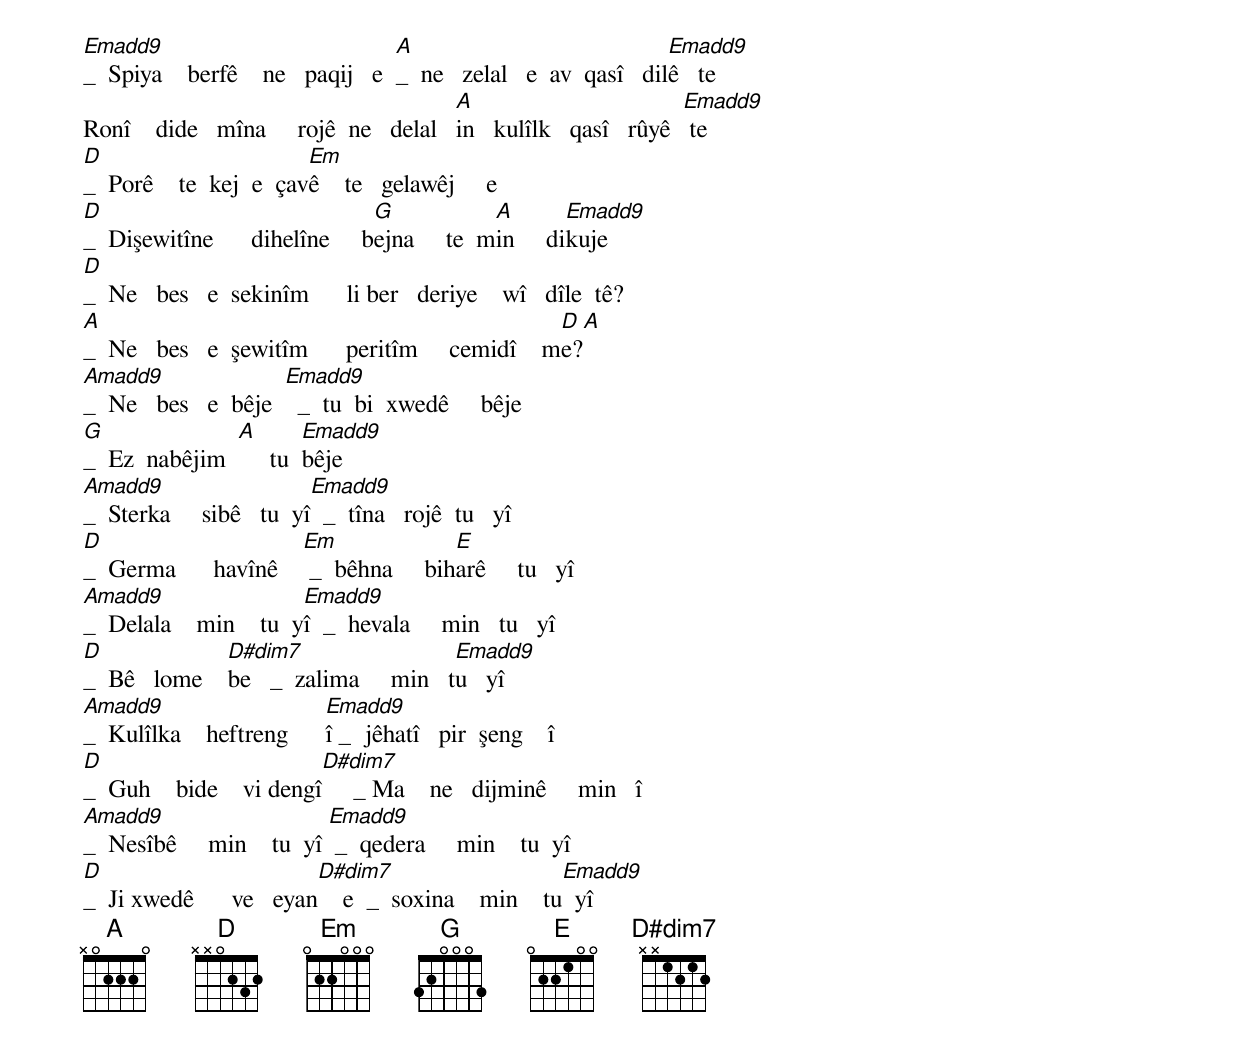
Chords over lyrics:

Emadd9                               A                                Emadd9
_  Spiya    berfê    ne   paqij   e  _  ne   zelal   e  av  qasî   dilê   te
                                           A                          Emadd9
Ronî    dide   mîna     rojê  ne   delal   in   kulîlk   qasî   rûyê   te
D                         Em
_  Porê    te  kej  e  çavê    te   gelawêj     e
D                                G             A        Emadd9
_  Dişewitîne      dihelîne     bejna     te  min     dikuje
D
_  Ne   bes   e  sekinîm      li ber   deriye    wî   dîle  tê?
A                                                    D      A
_  Ne   bes   e  şewitîm      peritîm     cemidî    me?
Amadd9                 Emadd9
_  Ne   bes   e  bêje    _  tu  bi  xwedê     bêje
G               A        Emadd9
_  Ez  nabêjim       tu  bêje
Amadd9                     Emadd9
_  Sterka     sibê   tu  yî  _  tîna   rojê  tu   yî
D                       Em               E
_  Germa      havînê     _  bêhna     biharê     tu   yî
Amadd9                   Emadd9
_  Delala    min    tu  yî  _  hevala     min   tu   yî
D               D#dim7                    Emadd9
_  Bê   lome    be   _  zalima     min   tu   yî
Amadd9                      Emadd9
_  Kulîlka    heftreng      î _  jêhatî   pir  şeng    î
D                         D#dim7
_  Guh    bide    vi dengî     _ Ma    ne   dijminê     min   î
Amadd9                      Emadd9
_  Nesîbê     min    tu  yî  _  qedera     min    tu  yî
D                         D#dim7                       Emadd9
_  Ji xwedê      ve   eyan    e  _  soxina    min    tu  yî
